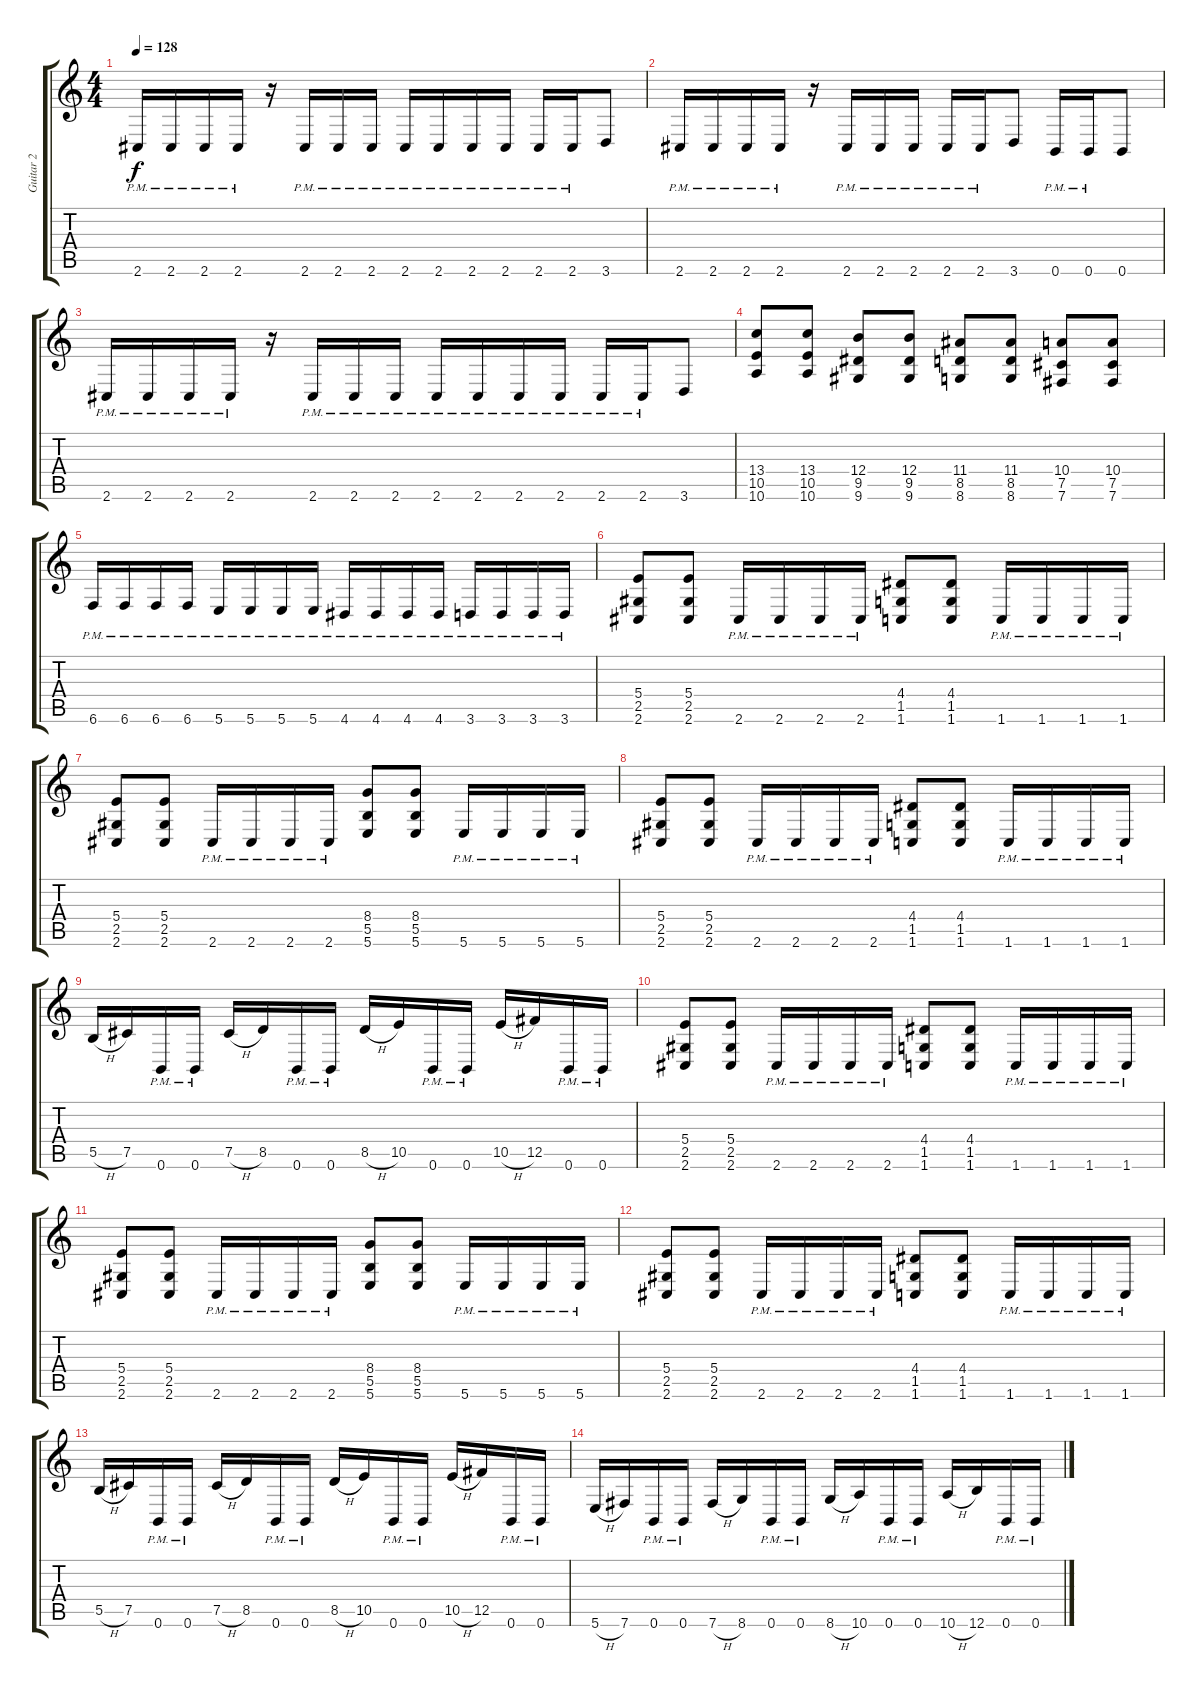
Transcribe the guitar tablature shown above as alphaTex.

\track ("Guitar 2" "Guitar 2") {instrument distortionguitar}
\staff {score tabs}
\tuning (Db4 Ab3 E3 B2 Gb2 B1) {hide}
\ts (4 4)
\tempo 128
\clef g2
\ks c
2.6{pm}.16{dy f} 2.6{pm}.16 2.6{pm}.16 2.6{pm}.16 r.16 2.6{pm}.16 2.6{pm}.16 2.6{pm}.16 2.6{pm}.16 2.6{pm}.16 2.6{pm}.16 2.6{pm}.16 2.6{pm}.16 2.6{pm}.16 3.6.8 |
2.6{pm}.16 2.6{pm}.16 2.6{pm}.16 2.6{pm}.16 r.16 2.6{pm}.16 2.6{pm}.16 2.6{pm}.16 2.6{pm}.16 2.6{pm}.16 3.6.8 0.6{pm}.16 0.6{pm}.16 0.6.8 |
2.6{pm}.16 2.6{pm}.16 2.6{pm}.16 2.6{pm}.16 r.16 2.6{pm}.16 2.6{pm}.16 2.6{pm}.16 2.6{pm}.16 2.6{pm}.16 2.6{pm}.16 2.6{pm}.16 2.6{pm}.16 2.6{pm}.16 3.6.8 |
(13.4 10.5 10.6).8 (13.4 10.5 10.6).8 (12.4 9.5 9.6).8 (12.4 9.5 9.6).8 (11.4 8.5 8.6).8 (11.4 8.5 8.6).8 (10.4 7.5 7.6).8 (10.4 7.5 7.6).8 |
6.6{pm}.16 6.6{pm}.16 6.6{pm}.16 6.6{pm}.16 5.6{pm}.16 5.6{pm}.16 5.6{pm}.16 5.6{pm}.16 4.6{pm}.16 4.6{pm}.16 4.6{pm}.16 4.6{pm}.16 3.6{pm}.16 3.6{pm}.16 3.6{pm}.16 3.6{pm}.16 |
(5.4 2.5 2.6).8 (5.4 2.5 2.6).8 2.6{pm}.16 2.6{pm}.16 2.6{pm}.16 2.6{pm}.16 (4.4 1.5 1.6).8 (4.4 1.5 1.6).8 1.6{pm}.16 1.6{pm}.16 1.6{pm}.16 1.6{pm}.16 |
(5.4 2.5 2.6).8 (5.4 2.5 2.6).8 2.6{pm}.16 2.6{pm}.16 2.6{pm}.16 2.6{pm}.16 (8.4 5.5 5.6).8 (8.4 5.5 5.6).8 5.6{pm}.16 5.6{pm}.16 5.6{pm}.16 5.6{pm}.16 |
(5.4 2.5 2.6).8 (5.4 2.5 2.6).8 2.6{pm}.16 2.6{pm}.16 2.6{pm}.16 2.6{pm}.16 (4.4 1.5 1.6).8 (4.4 1.5 1.6).8 1.6{pm}.16 1.6{pm}.16 1.6{pm}.16 1.6{pm}.16 |
5.5{h}.16 7.5.16 0.6{pm}.16 0.6{pm}.16 7.5{h}.16 8.5.16 0.6{pm}.16 0.6{pm}.16 8.5{h}.16 10.5.16 0.6{pm}.16 0.6{pm}.16 10.5{h}.16 12.5.16 0.6{pm}.16 0.6{pm}.16 |
(5.4 2.5 2.6).8 (5.4 2.5 2.6).8 2.6{pm}.16 2.6{pm}.16 2.6{pm}.16 2.6{pm}.16 (4.4 1.5 1.6).8 (4.4 1.5 1.6).8 1.6{pm}.16 1.6{pm}.16 1.6{pm}.16 1.6{pm}.16 |
(5.4 2.5 2.6).8 (5.4 2.5 2.6).8 2.6{pm}.16 2.6{pm}.16 2.6{pm}.16 2.6{pm}.16 (8.4 5.5 5.6).8 (8.4 5.5 5.6).8 5.6{pm}.16 5.6{pm}.16 5.6{pm}.16 5.6{pm}.16 |
(5.4 2.5 2.6).8 (5.4 2.5 2.6).8 2.6{pm}.16 2.6{pm}.16 2.6{pm}.16 2.6{pm}.16 (4.4 1.5 1.6).8 (4.4 1.5 1.6).8 1.6{pm}.16 1.6{pm}.16 1.6{pm}.16 1.6{pm}.16 |
5.5{h}.16 7.5.16 0.6{pm}.16 0.6{pm}.16 7.5{h}.16 8.5.16 0.6{pm}.16 0.6{pm}.16 8.5{h}.16 10.5.16 0.6{pm}.16 0.6{pm}.16 10.5{h}.16 12.5.16 0.6{pm}.16 0.6{pm}.16 |
5.6{h}.16 7.6.16 0.6{pm}.16 0.6{pm}.16 7.6{h}.16 8.6.16 0.6{pm}.16 0.6{pm}.16 8.6{h}.16 10.6.16 0.6{pm}.16 0.6{pm}.16 10.6{h}.16 12.6.16 0.6{pm}.16 0.6{pm}.16
